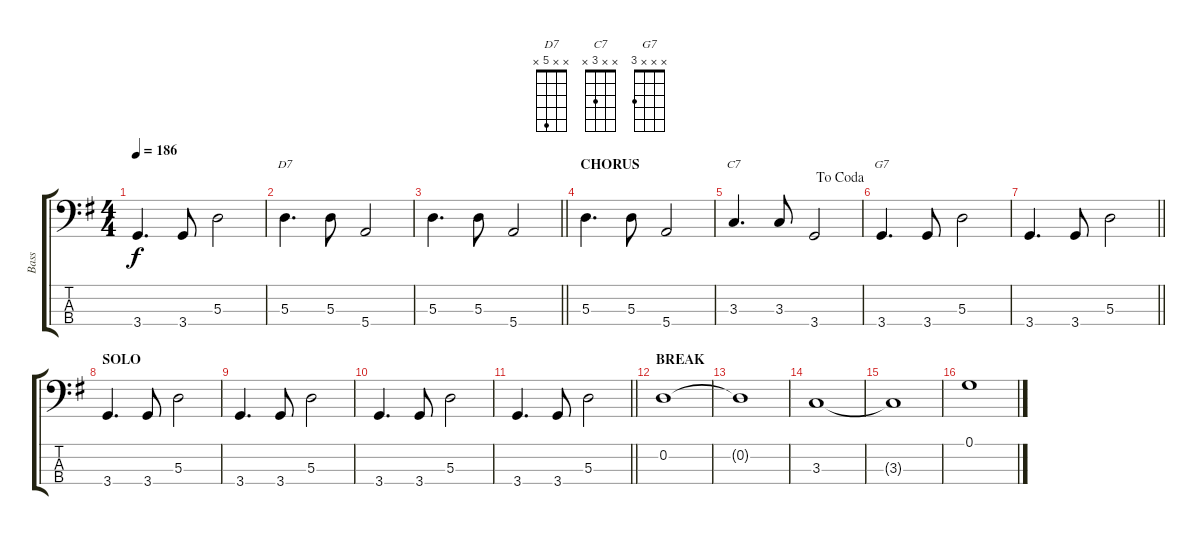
\track ("Bass" "Bass") {instrument electricbassfinger}
\staff {score tabs}
\tuning (G2 D2 A1 E1) {hide}
\chord ("D7" x x 5 x)
\chord ("C7" x x 3 x)
\chord ("G7" x x x 3)
\ts (4 4)
\tempo 186
\clef f4
\ks g
3.4.4{d dy f} 3.4.8 5.3.2 |
5.3.4{d ch "D7"} 5.3.8 5.4.2 |
\barLineRight lightlight
5.3.4{d} 5.3.8 5.4.2 |
\section ("" "CHORUS")
5.3.4{d} 5.3.8 5.4.2 |
\jump dacoda
3.3.4{d ch "C7"} 3.3.8 3.4.2 |
3.4.4{d ch "G7"} 3.4.8 5.3.2 |
\barLineRight lightlight
3.4.4{d} 3.4.8 5.3.2 |
\section ("" "SOLO")
3.4.4{d} 3.4.8 5.3.2 |
3.4.4{d} 3.4.8 5.3.2 |
3.4.4{d} 3.4.8 5.3.2 |
\barLineRight lightlight
3.4.4{d} 3.4.8 5.3.2 |
\section ("" "BREAK")
0.2.1 |
0.2{t}.1 |
3.3.1 |
3.3{t}.1 |
0.1.1
